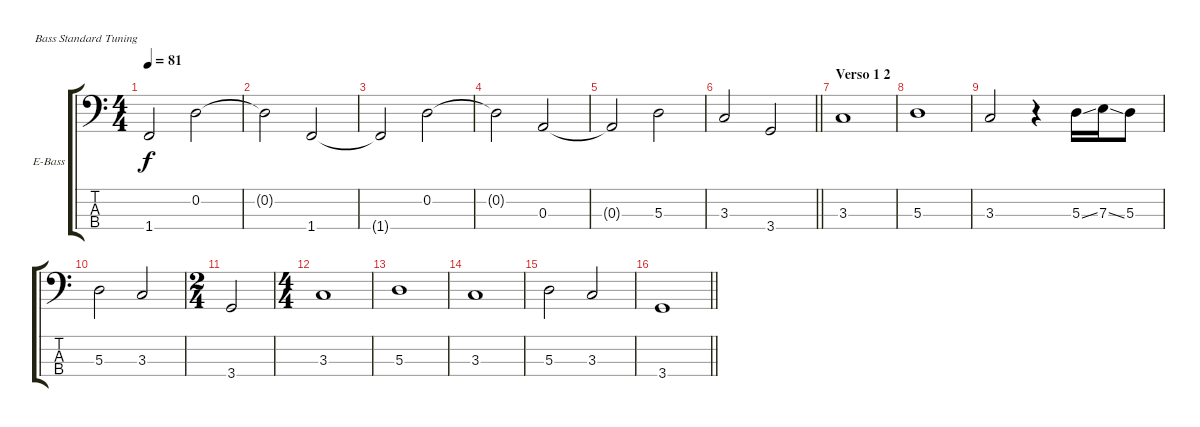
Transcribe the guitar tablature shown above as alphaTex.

\bracketExtendMode groupsimilarinstruments
\firstSystemTrackNameOrientation horizontal
\otherSystemsTrackNameOrientation horizontal
\track ("Bass Francis" "E-Bass") {instrument electricbassfinger}
\staff {score tabs}
\tuning (G2 D2 A1 E1)
\ts (4 4)
\tempo 81
\clef f4
\ks c
1.4{t}.2{dy f} 0.2.2 |
0.2{t}.2 1.4.2 |
1.4{t}.2 0.2.2 |
0.2{t}.2 0.3.2 |
0.3{t}.2 5.3.2 |
\barLineRight lightlight
3.3.2 3.4.2 |
\section ("" "Verso 1 2")
3.3.1 |
5.3.1 |
3.3.2 r.4 5.3{ss}.16 7.3{ss}.16 5.3.8 |
5.3.2 3.3.2 |
\ts (2 4)
\beaming (8 2 2)
3.4.2 |
\ts (4 4)
\beaming (8 2 2 2 2)
3.3.1 |
5.3.1 |
3.3.1 |
5.3.2 3.3.2 |
\barLineRight lightlight
3.4.1
